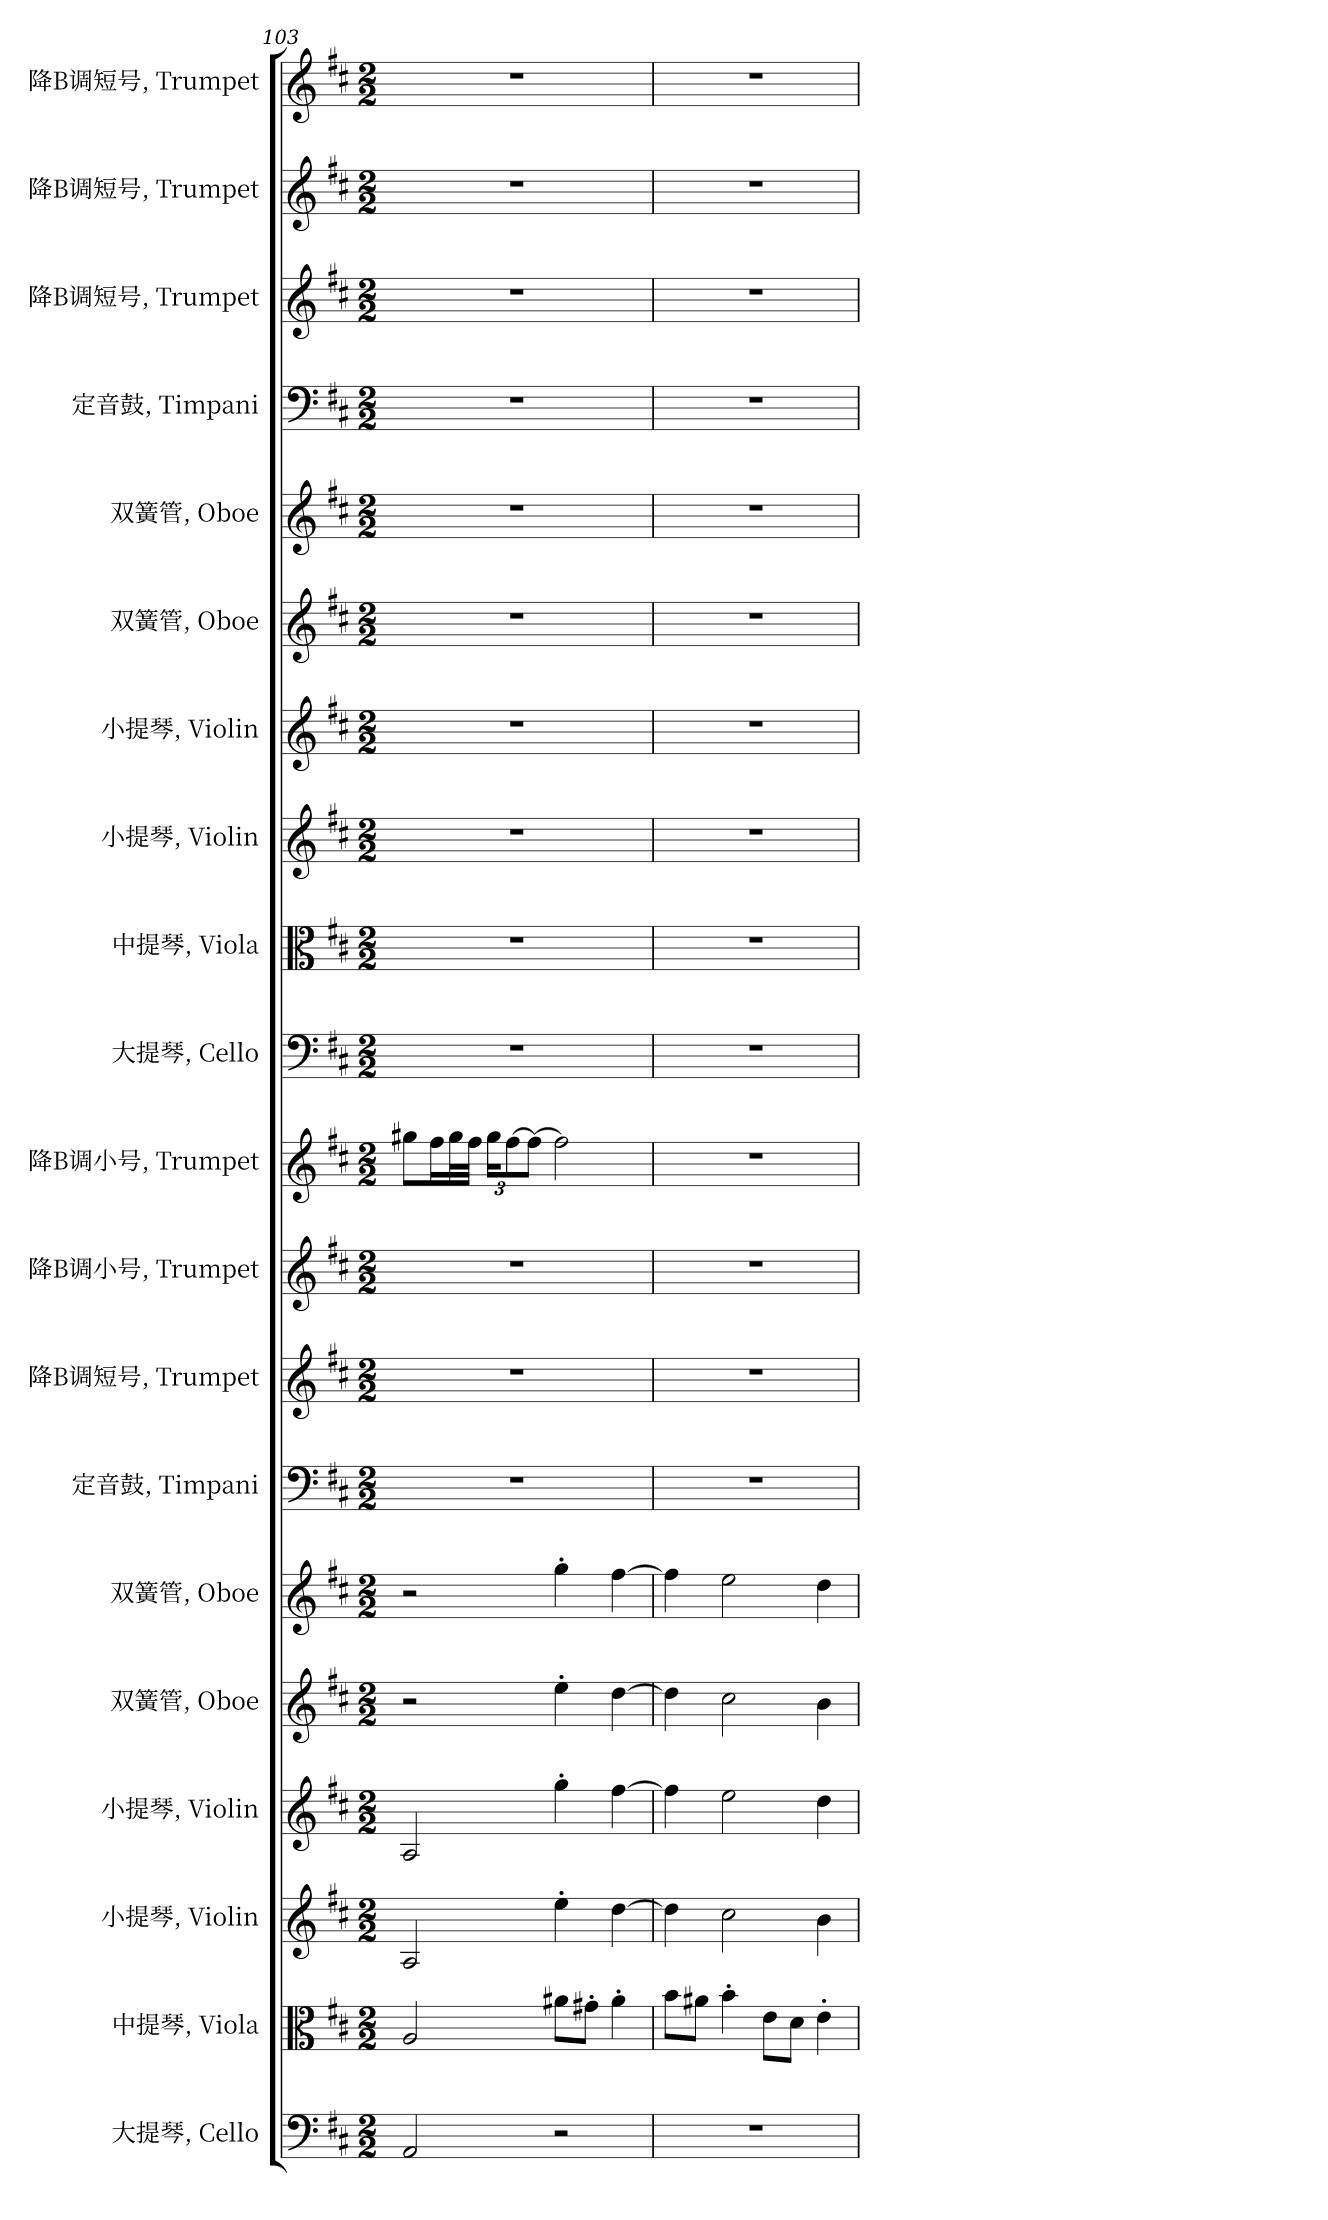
**kern	**kern	**kern	**kern	**kern	**kern	**kern	**kern	**kern	**kern	**kern	**kern	**kern	**kern	**kern	**kern	**kern	**kern	**kern	**kern
*part20	*part19	*part18	*part17	*part16	*part15	*part14	*part13	*part12	*part11	*part10	*part9	*part8	*part7	*part6	*part5	*part4	*part3	*part2	*part1
*staff20	*staff19	*staff18	*staff17	*staff16	*staff15	*staff14	*staff13	*staff12	*staff11	*staff10	*staff9	*staff8	*staff7	*staff6	*staff5	*staff4	*staff3	*staff2	*staff1
*I"大提琴, Cello	*I"中提琴, Viola	*I"小提琴, Violin	*I"小提琴, Violin	*I"双簧管, Oboe	*I"双簧管, Oboe	*I"定音鼓, Timpani	*I"降B调短号, Trumpet	*I"降B调小号, Trumpet	*I"降B调小号, Trumpet	*I"大提琴, Cello	*I"中提琴, Viola	*I"小提琴, Violin	*I"小提琴, Violin	*I"双簧管, Oboe	*I"双簧管, Oboe	*I"定音鼓, Timpani	*I"降B调短号, Trumpet	*I"降B调短号, Trumpet	*I"降B调短号, Trumpet
*	*I'Vla.	*I'Vln.	*I'Vln.	*I'Ob.	*I'Ob.	*I'Timp.	*	*I'B♭ Tpt.	*I'B♭ Tpt.	*	*I'Vla.	*I'Vln.	*I'Vln.	*I'Ob.	*I'Ob.	*I'Timp.	*	*	*
*clefF4	*clefC3	*clefG2	*clefG2	*clefG2	*clefG2	*clefF4	*clefG2	*clefG2	*clefG2	*clefF4	*clefC3	*clefG2	*clefG2	*clefG2	*clefG2	*clefF4	*clefG2	*clefG2	*clefG2
*	*	*	*	*	*	*	*ITrd1c2	*ITrd1c2	*ITrd1c2	*	*	*	*	*	*	*	*ITrd1c2	*ITrd1c2	*ITrd1c2
*k[f#c#]	*k[f#c#]	*k[f#c#]	*k[f#c#]	*k[f#c#]	*k[f#c#]	*k[f#c#]	*k[]	*k[]	*k[]	*k[f#c#]	*k[f#c#]	*k[f#c#]	*k[f#c#]	*k[f#c#]	*k[f#c#]	*k[f#c#]	*k[]	*k[]	*k[]
*M2/2	*M2/2	*M2/2	*M2/2	*M2/2	*M2/2	*M2/2	*M2/2	*M2/2	*M2/2	*M2/2	*M2/2	*M2/2	*M2/2	*M2/2	*M2/2	*M2/2	*M2/2	*M2/2	*M2/2
=103	=103	=103	=103	=103	=103	=103	=103	=103	=103	=103	=103	=103	=103	=103	=103	=103	=103	=103	=103
2AA/	2A/	2A/	2A/	2r	2r	1r	1r	1r	8ff#X\L	1r	1r	1r	1r	1r	1r	1r	1r	1r	1r
.	.	.	.	.	.	.	.	.	16ee\L	.	.	.	.	.	.	.	.	.	.
.	.	.	.	.	.	.	.	.	32ff#\L	.	.	.	.	.	.	.	.	.	.
.	.	.	.	.	.	.	.	.	32ee\JJJ	.	.	.	.	.	.	.	.	.	.
*	*	*	*	*	*	*	*	*	*Xbrackettup	*	*	*	*	*	*	*	*	*	*
.	.	.	.	.	.	.	.	.	24ff#\KL	.	.	.	.	.	.	.	.	.	.
.	.	.	.	.	.	.	.	.	[12ee\	.	.	.	.	.	.	.	.	.	.
.	.	.	.	.	.	.	.	.	8ee\J_	.	.	.	.	.	.	.	.	.	.
2r	8a#X\L	4ee'\	4gg'\	4ee'\	4gg'\	.	.	.	2ee\]	.	.	.	.	.	.	.	.	.	.
.	8g#X'\J	.	.	.	.	.	.	.	.	.	.	.	.	.	.	.	.	.	.
.	4a#'\	[4dd\	[4ff#\	[4dd\	[4ff#\	.	.	.	.	.	.	.	.	.	.	.	.	.	.
=104	=104	=104	=104	=104	=104	=104	=104	=104	=104	=104	=104	=104	=104	=104	=104	=104	=104	=104	=104
1r	8b\L	4dd\]	4ff#\]	4dd\]	4ff#\]	1r	1r	1r	1r	1r	1r	1r	1r	1r	1r	1r	1r	1r	1r
.	8a#X\J	.	.	.	.	.	.	.	.	.	.	.	.	.	.	.	.	.	.
.	4b'\	2cc#\	2ee\	2cc#\	2ee\	.	.	.	.	.	.	.	.	.	.	.	.	.	.
.	8e\L	.	.	.	.	.	.	.	.	.	.	.	.	.	.	.	.	.	.
.	8d\J	.	.	.	.	.	.	.	.	.	.	.	.	.	.	.	.	.	.
.	4e'\	4b\	4dd\	4b\	4dd\	.	.	.	.	.	.	.	.	.	.	.	.	.	.
=	=	=	=	=	=	=	=	=	=	=	=	=	=	=	=	=	=	=	=
*-	*-	*-	*-	*-	*-	*-	*-	*-	*-	*-	*-	*-	*-	*-	*-	*-	*-	*-	*-
